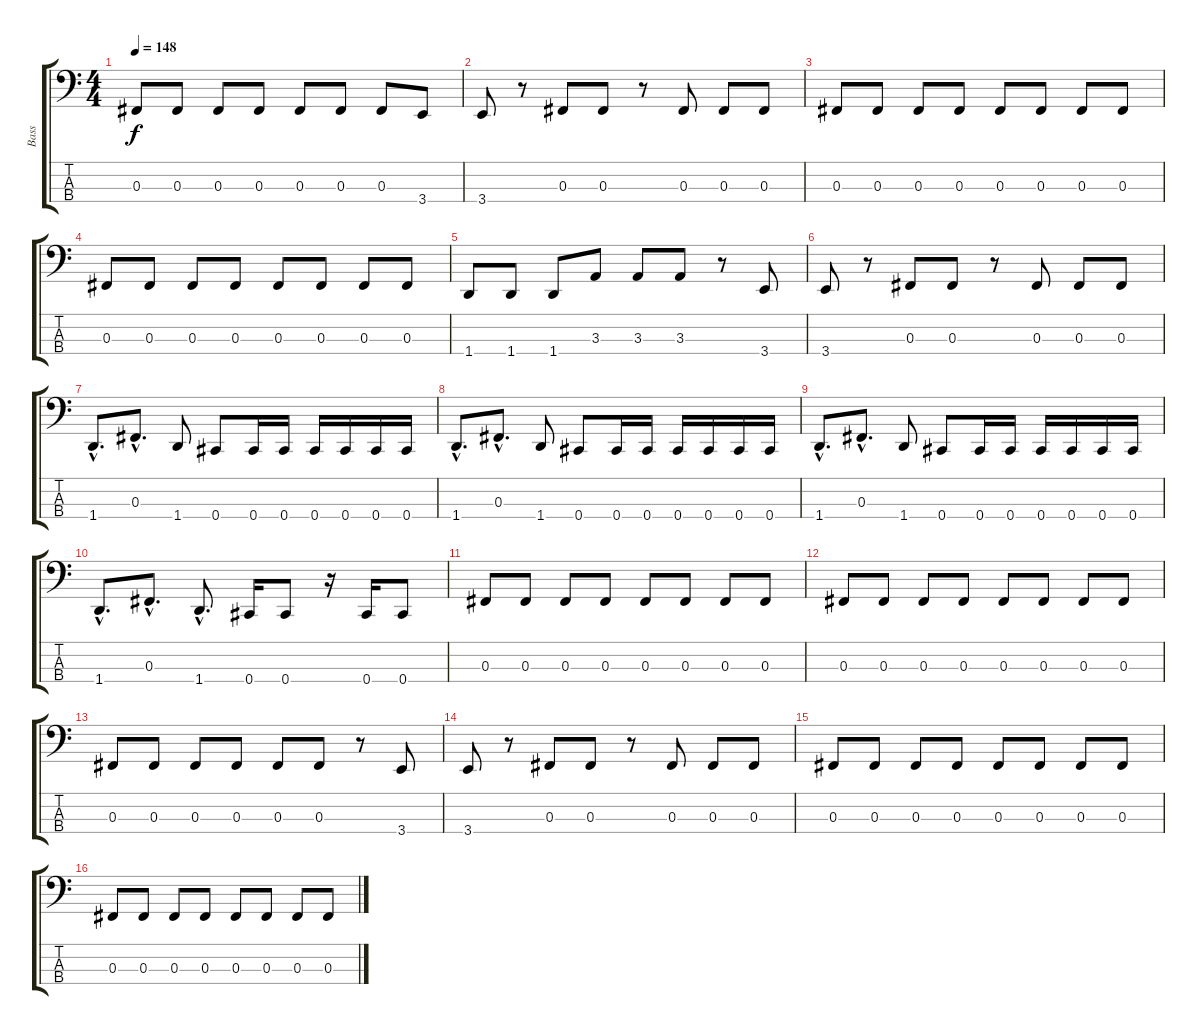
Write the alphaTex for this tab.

\track ("Bass" "Bass") {instrument electricbassfinger}
\staff {score tabs}
\tuning (E2 B1 Gb1 Db1) {hide}
\ts (4 4)
\tempo 148
\clef f4
\ks c
0.3.8{dy f} 0.3.8 0.3.8 0.3.8 0.3.8 0.3.8 0.3.8 3.4.8 |
3.4.8 r.8 0.3.8 0.3.8 r.8 0.3.8 0.3.8 0.3.8 |
0.3.8 0.3.8 0.3.8 0.3.8 0.3.8 0.3.8 0.3.8 0.3.8 |
0.3.8 0.3.8 0.3.8 0.3.8 0.3.8 0.3.8 0.3.8 0.3.8 |
1.4.8 1.4.8 1.4.8 3.3.8 3.3.8 3.3.8 r.8 3.4.8 |
3.4.8 r.8 0.3.8 0.3.8 r.8 0.3.8 0.3.8 0.3.8 |
1.4{hac}.8{d} 0.3{hac}.8{d} 1.4.8 0.4.8 0.4.16 0.4.16 0.4.16 0.4.16 0.4.16 0.4.16 |
1.4{hac}.8{d} 0.3{hac}.8{d} 1.4.8 0.4.8 0.4.16 0.4.16 0.4.16 0.4.16 0.4.16 0.4.16 |
1.4{hac}.8{d} 0.3{hac}.8{d} 1.4.8 0.4.8 0.4.16 0.4.16 0.4.16 0.4.16 0.4.16 0.4.16 |
1.4{hac}.8{d} 0.3{hac}.8{d} 1.4{hac}.8{d} 0.4.16 0.4.8 r.16 0.4.16 0.4.8 |
0.3.8 0.3.8 0.3.8 0.3.8 0.3.8 0.3.8 0.3.8 0.3.8 |
0.3.8 0.3.8 0.3.8 0.3.8 0.3.8 0.3.8 0.3.8 0.3.8 |
0.3.8 0.3.8 0.3.8 0.3.8 0.3.8 0.3.8 r.8 3.4.8 |
3.4.8 r.8 0.3.8 0.3.8 r.8 0.3.8 0.3.8 0.3.8 |
0.3.8 0.3.8 0.3.8 0.3.8 0.3.8 0.3.8 0.3.8 0.3.8 |
0.3.8 0.3.8 0.3.8 0.3.8 0.3.8 0.3.8 0.3.8 0.3.8
